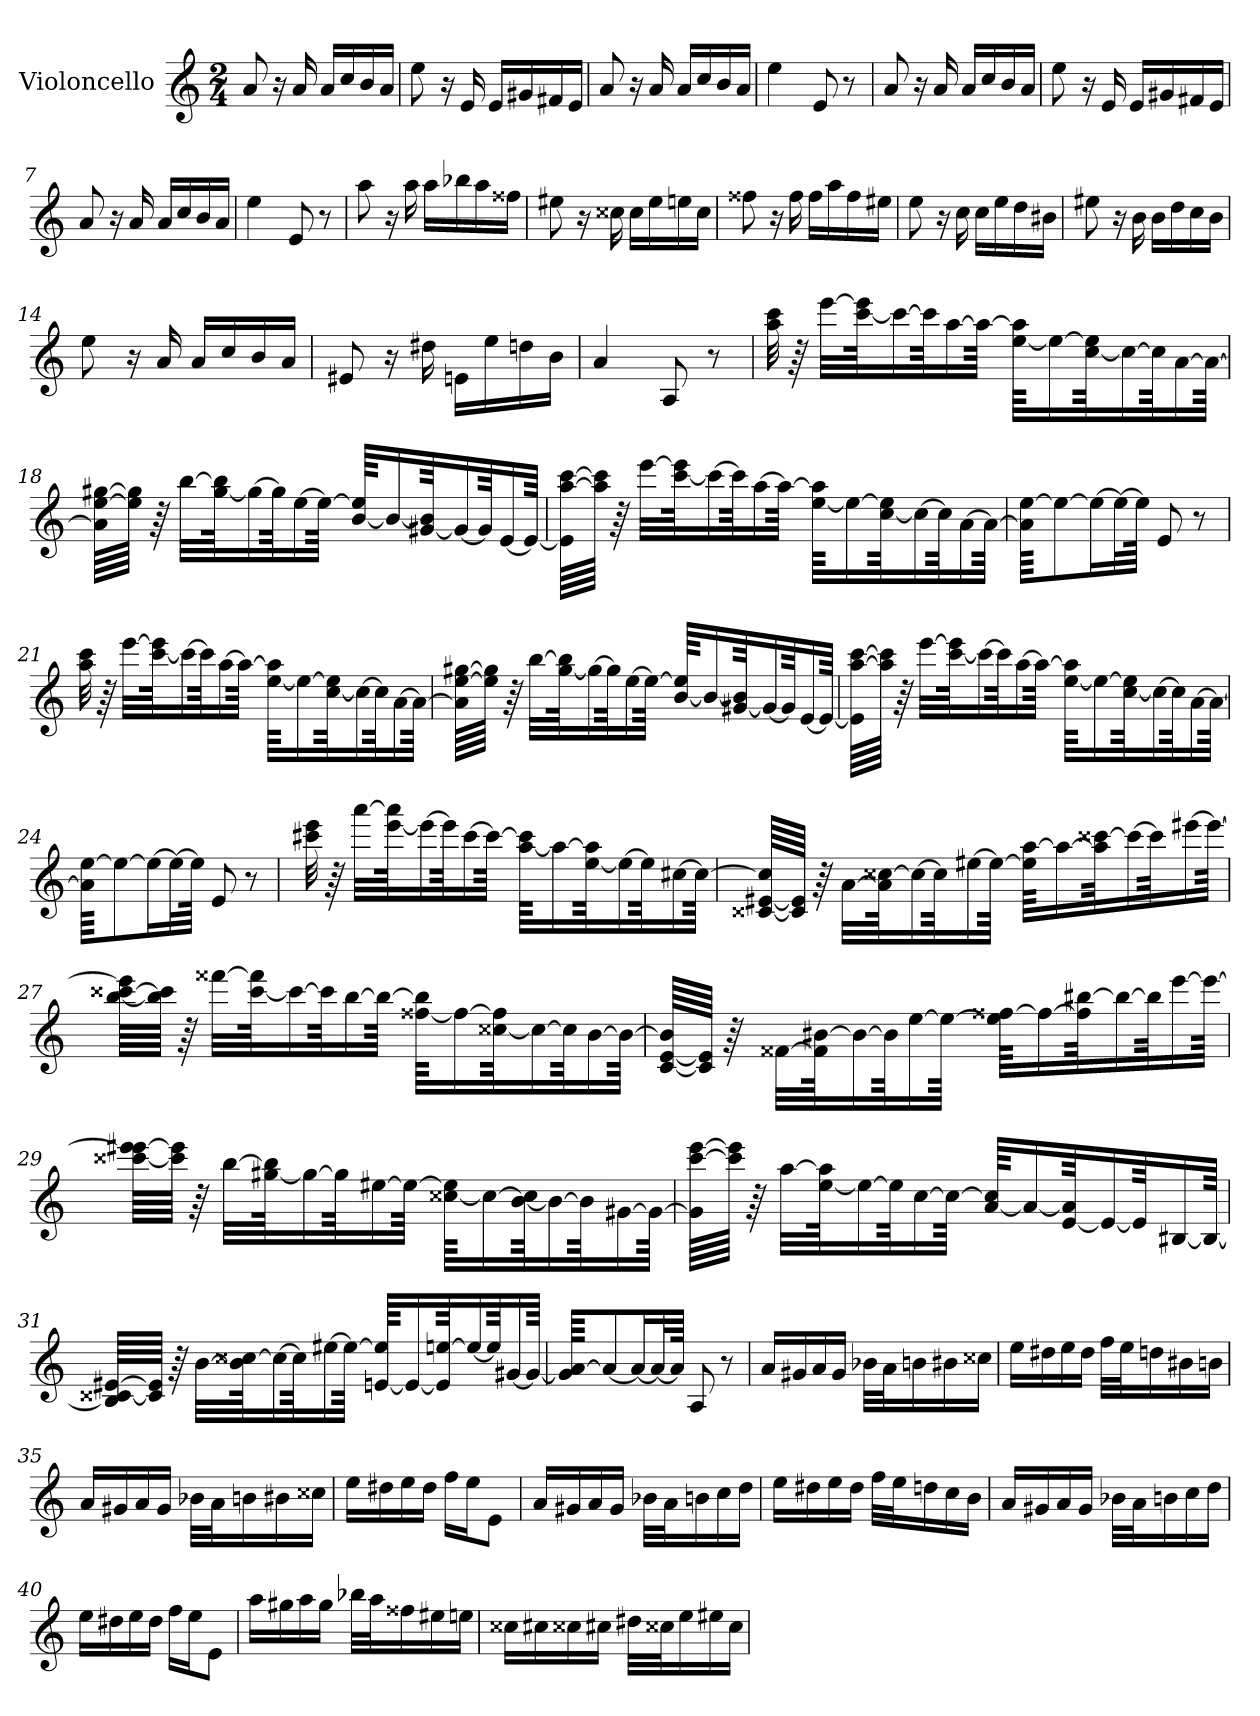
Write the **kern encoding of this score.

**kern
*part1
*staff1
*I"Violoncello
*I'Vc
*clefG2
*k[]
*C:
*M2/4
=1
8a/
16r
16a/
16a/LL
16cc/
16b/
16a/JJ
=2
8ee\
16r
16e/
16e/LL
16g#X/
16f#X/
16e/JJ
=3
8a/
16r
16a/
16a/LL
16cc/
16b/
16a/JJ
=4
4ee\
8e/
8r
=5
8a/
16r
16a/
16a/LL
16cc/
16b/
16a/JJ
!!LO:LB:g=z
=6
8ee\
16r
16e/
16e/LL
16g#X/
16f#X/
16e/JJ
=7
8a/
16r
16a/
16a/LL
16cc/
16b/
16a/JJ
=8
4ee\
8e/
8r
=9
8aa\
16r
16aa\
16aa\LL
16bb-X\
16aa\
16ff##X\JJ
=10
8ee#X\
16r
16cc##X\
16cc##\LL
16ee#\
16een\
16cc##\JJ
!!LO:LB:g=z
=11
8ff##X\
16r
16ff##\
16ff##\LL
16aa\
16ff##\
16ee#X\JJ
=12
8ee\
16r
16cc\
16cc\LL
16ee\
16dd\
16b#X\JJ
=13
8ee#X\
16r
16b\
16b\LL
16dd\
16cc\
16b\JJ
=14
8ee\
16r
16a/
16a/LL
16cc/
16b/
16a/JJ
=15
8e#X/
16r
16dd#X\
16en\LL
16ee\
16ddn\
16b\JJ
!!LO:LB:g=z
=16
4a/
8A/
8r
=17
32aa\ 32ccc\
64r
[32eee\LLL
[64ccc\ 64eee\]JK
16ccc\_
64ccc\KK]
[16aa\
64aa\JJkk_
[64ee\ 64aa\]KKLL
16ee\_
[64cc\ 64ee\]KK
16cc\_
64cc\KK]
[16a\
64a\JJkk_
=18
64a\] [64ee\ [64gg#X\LLLL
64ee\] 64gg#\]JJJJ
64r
[32bb\LLL
[64gg#\ 64bb\]JK
16gg#\_
64gg#\KK]
[16ee\
64ee\JJkk_
[64b/ 64ee/]KKLL
16b/_
[64g#X/ 64b/]KK
16g#/_
64g#/KK]
[16e/
64e/JJkk_
!!LO:LB:g=z
=19
64e\] [64aa\ [64ccc\LLLL
64aa\] 64ccc\]JJJJ
64r
[32eee\LLL
[64ccc\ 64eee\]JK
16ccc\_
64ccc\KK]
[16aa\
64aa\JJkk_
[64ee\ 64aa\]KKLL
16ee\_
[64cc\ 64ee\]KK
16cc\_
64cc\KK]
[16a\
64a\JJkk_
=20
64a\] [64ee\KKKL
8ee\_
16ee\L_
32ee\L_
64ee\JJJk]
8e/
8r
=21
32aa\ 32ccc\
64r
[32eee\LLL
[64ccc\ 64eee\]JK
16ccc\_
64ccc\KK]
[16aa\
64aa\JJkk_
[64ee\ 64aa\]KKLL
16ee\_
[64cc\ 64ee\]KK
16cc\_
64cc\KK]
[16a\
64a\JJkk_
!!LO:LB:g=z
=22
64a\] [64ee\ [64gg#X\LLLL
64ee\] 64gg#\]JJJJ
64r
[32bb\LLL
[64gg#\ 64bb\]JK
16gg#\_
64gg#\KK]
[16ee\
64ee\JJkk_
[64b/ 64ee/]KKLL
16b/_
[64g#X/ 64b/]KK
16g#/_
64g#/KK]
[16e/
64e/JJkk_
=23
64e\] [64aa\ [64ccc\LLLL
64aa\] 64ccc\]JJJJ
64r
[32eee\LLL
[64ccc\ 64eee\]JK
16ccc\_
64ccc\KK]
[16aa\
64aa\JJkk_
[64ee\ 64aa\]KKLL
16ee\_
[64cc\ 64ee\]KK
16cc\_
64cc\KK]
[16a\
64a\JJkk_
=24
64a\] [64ee\KKKL
8ee\_
16ee\L_
32ee\L_
64ee\JJJk]
8e/
8r
!!LO:LB:g=z
=25
32ccc#X\ 32eee\
64r
[32aaa\LLL
[64eee\ 64aaa\]JK
16eee\_
64eee\KK]
[16ccc#\
64ccc#\JJkk_
[64aa\ 64ccc#\]KKLL
16aa\_
[64ee\ 64aa\]KK
16ee\_
64ee\KK]
[16cc#X\
64cc#\JJkk_
=26
[64c##X/ [64e#X/ 64cc#/]LLLL
64c##/] 64e#/]JJJJ
64r
[32a\LLL
64a\] [64cc##X\JK
16cc##\_
64cc##\KK]
[16ee#X\
64ee#\JJkk_
64ee#\] [64aa\KKLL
16aa\_
64aa\] [64ccc##X\KK
16ccc##\_
64ccc##\KK]
[16eee#X\
64eee#\JJkk_
!!LO:LB:g=z
=27
[64bb\ [64ccc##X\ 64eee#\]LLLL
64bb\] 64ccc##\]JJJJ
64r
[32fff##X\LLL
[64ccc##\ 64fff##\]JK
16ccc##\_
64ccc##\KK]
[16bb\
64bb\JJkk_
[64ff##X\ 64bb\]KKLL
16ff##\_
[64cc##X\ 64ff##\]KK
16cc##\_
64cc##\KK]
[16b\
64b\JJkk_
=28
[64c/ [64e/ 64b/]LLLL
64c/] 64e/]JJJJ
64r
[32f##X\LLL
64f##\] [64b#X\JK
16b#\_
64b#\KK]
[16ee\
64ee\JJkk_
64ee\] [64ff##X\KKLL
16ff##\_
64ff##\] [64bb#X\KK
16bb#\_
64bb#\KK]
[16eee\
64eee\JJkk_
!!LO:LB:g=z
=29
[64ccc##X\ 64eee\] [64eee#X\LLLL
64ccc##\] 64eee#\]JJJJ
64r
[32bb\LLL
[64gg#X\ 64bb\]JK
16gg#\_
64gg#\KK]
[16ee#X\
64ee#\JJkk_
[64cc##X\ 64ee#\]KKLL
16cc##\_
[64b\ 64cc##\]KK
16b\_
64b\KK]
[16g#X\
64g#\JJkk_
=30
64g#\] [64ccc\ [64eee\LLLL
64ccc\] 64eee\]JJJJ
64r
[32aa\LLL
[64ee\ 64aa\]JK
16ee\_
64ee\KK]
[16cc\
64cc\JJkk_
[64a/ 64cc/]KKLL
16a/_
[64e/ 64a/]KK
16e/_
64e/KK]
[16B#X/
64B#/JJkk_
!!LO:LB:g=z
=31
64B#/] [64c##X/ [64e#X/LLLL
64c##/] 64e#/]JJJJ
64r
[32b\LLL
64b\] [64cc##X\JK
16cc##\_
64cc##\KK]
[16ee#X\
64ee#\JJkk_
[64en/ 64ee#/]KKLL
16e/_
64e/] [64een/KK
16ee/_
64ee/KK]
[16g#X/
64g#/JJkk_
=32
64g#/] [64a/KKKL
8a/_
16a/L_
32a/L_
64a/JJJk]
8A/
8r
=33
16a/LL
16g#X/
16a/
16g#/JJ
32b-X\LLL
32a\J
16bn\
16b#X\
16cc##X\JJ
!!LO:PB:g=z
=34
16ee\LL
16dd#X\
16ee\
16dd#\JJ
32ff\LLL
32ee\J
16ddn\
16b#X\
16bn\JJ
=35
16a/LL
16g#X/
16a/
16g#/JJ
32b-X\LLL
32a\J
16bn\
16b#X\
16cc##X\JJ
=36
16ee\LL
16dd#X\
16ee\
16dd#\JJ
16ff\LL
16ee\J
8e\J
=37
16a/LL
16g#X/
16a/
16g#/JJ
32b-X\LLL
32a\J
16bn\
16cc\
16dd\JJ
!!LO:LB:g=z
=38
16ee\LL
16dd#X\
16ee\
16dd#\JJ
32ff\LLL
32ee\J
16ddn\
16cc\
16b\JJ
=39
16a/LL
16g#X/
16a/
16g#/JJ
32b-X\LLL
32a\J
16bn\
16cc\
16dd\JJ
=40
16ee\LL
16dd#X\
16ee\
16dd#\JJ
16ff\LL
16ee\J
8e\J
=41
16aa\LL
16gg#X\
16aa\
16gg#\JJ
32bb-X\LLL
32aa\J
16ff##X\
16ee#X\
16een\JJ
!!LO:LB:g=z
=42
16cc##X\LL
16cc#X\
16cc##X\
16cc#X\JJ
32dd#X\LLL
32cc##X\J
16ee\
16ee#X\
16cc##\JJ
=
*-
